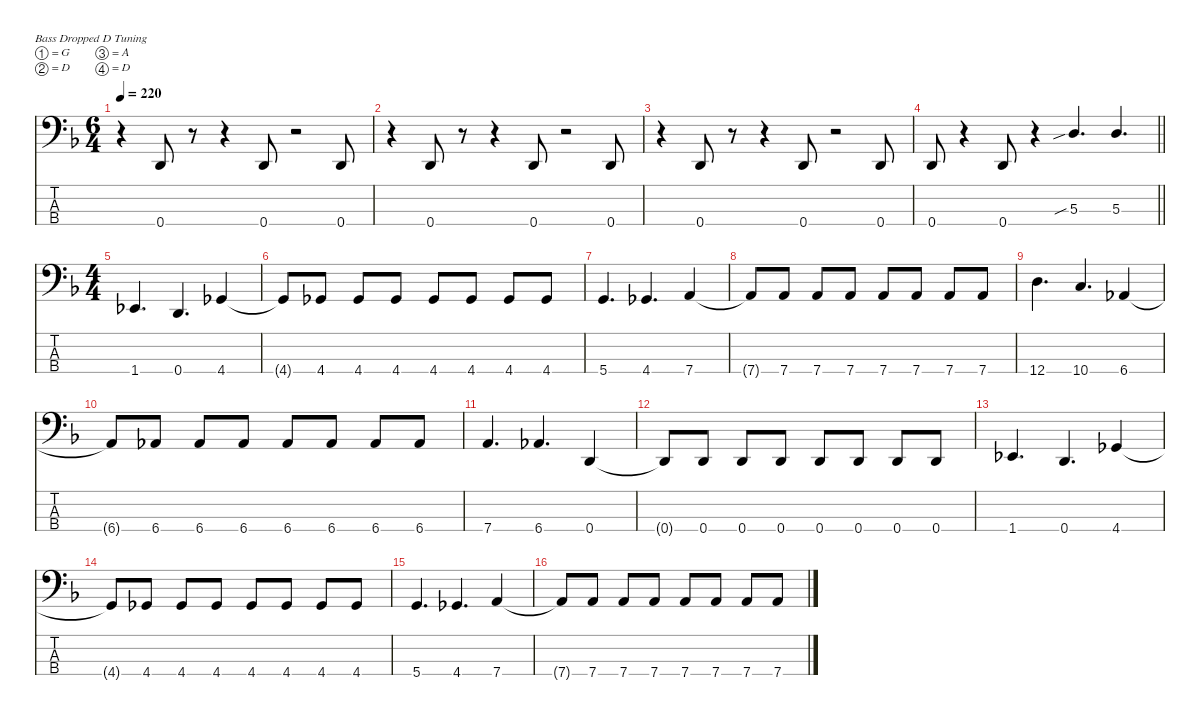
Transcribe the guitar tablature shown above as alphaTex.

\hideDynamics
\bracketExtendMode nobrackets
\singleTrackTrackNamePolicy hidden
\multiTrackTrackNamePolicy hidden
\firstSystemTrackNameMode fullname
\firstSystemTrackNameOrientation horizontal
\otherSystemsTrackNameOrientation horizontal
\track ("Bass" "E-Bass") {instrument electricbassfinger}
\staff {score tabs}
\tuning (G2 D2 A1 D1)
\ts (6 4)
\tempo 220
\clef f4
\ks dminor
r.4{dy f instrument electricbassfinger beam Down} 0.4{acc forcenatural}.8{beam Up} r.8{beam Up} r.4{beam Up} 0.4{acc forcenatural}.8{beam Up} r.2{beam Up} 0.4{acc forcenatural}.8{beam Up} |
r.4{beam Down} 0.4{acc forcenatural}.8{beam Up} r.8{beam Up} r.4{beam Up} 0.4{acc forcenatural}.8{beam Up} r.2{beam Up} 0.4{acc forcenatural}.8{beam Up} |
r.4{beam Down} 0.4{acc forcenatural}.8{beam Up} r.8{beam Up} r.4{beam Up} 0.4{acc forcenatural}.8{beam Up} r.2{beam Up} 0.4{acc forcenatural}.8{beam Up} |
\barLineRight lightlight
0.4{acc forcenatural}.8{beam Up} r.4{beam Up} 0.4{acc forcenatural}.8{beam Up} r.4{beam Up} 5.3{sib acc forcenatural}.4{d beam Up} 5.3{acc forcenatural}.4{d beam Up} |
\ts (4 4)
1.4{acc b}.4{d beam Up} 0.4{acc forcenatural}.4{d beam Up} 4.4{acc b}.4{beam Up} |
4.4{t acc b}.8{beam Up} 4.4{acc b}.8{beam Up} 4.4{acc b}.8{beam Up} 4.4{acc b}.8{beam Up} 4.4{acc b}.8{beam Up} 4.4{acc b}.8{beam Up} 4.4{acc b}.8{beam Up} 4.4{acc b}.8{beam Up} |
5.4{acc forcenatural}.4{d beam Up} 4.4{acc b}.4{d beam Up} 7.4{acc forcenatural}.4{beam Up} |
7.4{t acc forcenatural}.8{beam Up} 7.4{acc forcenatural}.8{beam Up} 7.4{acc forcenatural}.8{beam Up} 7.4{acc forcenatural}.8{beam Up} 7.4{acc forcenatural}.8{beam Up} 7.4{acc forcenatural}.8{beam Up} 7.4{acc forcenatural}.8{beam Up} 7.4{acc forcenatural}.8{beam Up} |
12.4{acc forcenatural}.4{d beam Down} 10.4{acc forcenatural}.4{d beam Up} 6.4{acc b}.4{beam Up} |
6.4{t acc b}.8{beam Up} 6.4{acc b}.8{beam Up} 6.4{acc b}.8{beam Up} 6.4{acc b}.8{beam Up} 6.4{acc b}.8{beam Up} 6.4{acc b}.8{beam Up} 6.4{acc b}.8{beam Up} 6.4{acc b}.8{beam Up} |
7.4{acc forcenatural}.4{d beam Up} 6.4{acc b}.4{d beam Up} 0.4{acc forcenatural}.4{beam Up} |
0.4{t acc forcenatural}.8{beam Up} 0.4{acc forcenatural}.8{beam Up} 0.4{acc forcenatural}.8{beam Up} 0.4{acc forcenatural}.8{beam Up} 0.4{acc forcenatural}.8{beam Up} 0.4{acc forcenatural}.8{beam Up} 0.4{acc forcenatural}.8{beam Up} 0.4{acc forcenatural}.8{beam Up} |
1.4{acc b}.4{d beam Up} 0.4{acc forcenatural}.4{d beam Up} 4.4{acc b}.4{beam Up} |
4.4{t acc b}.8{beam Up} 4.4{acc b}.8{beam Up} 4.4{acc b}.8{beam Up} 4.4{acc b}.8{beam Up} 4.4{acc b}.8{beam Up} 4.4{acc b}.8{beam Up} 4.4{acc b}.8{beam Up} 4.4{acc b}.8{beam Up} |
5.4{acc forcenatural}.4{d beam Up} 4.4{acc b}.4{d beam Up} 7.4{acc forcenatural}.4{beam Up} |
7.4{t acc forcenatural}.8{beam Up} 7.4{acc forcenatural}.8{beam Up} 7.4{acc forcenatural}.8{beam Up} 7.4{acc forcenatural}.8{beam Up} 7.4{acc forcenatural}.8{beam Up} 7.4{acc forcenatural}.8{beam Up} 7.4{acc forcenatural}.8{beam Up} 7.4{acc forcenatural}.8{beam Up}
